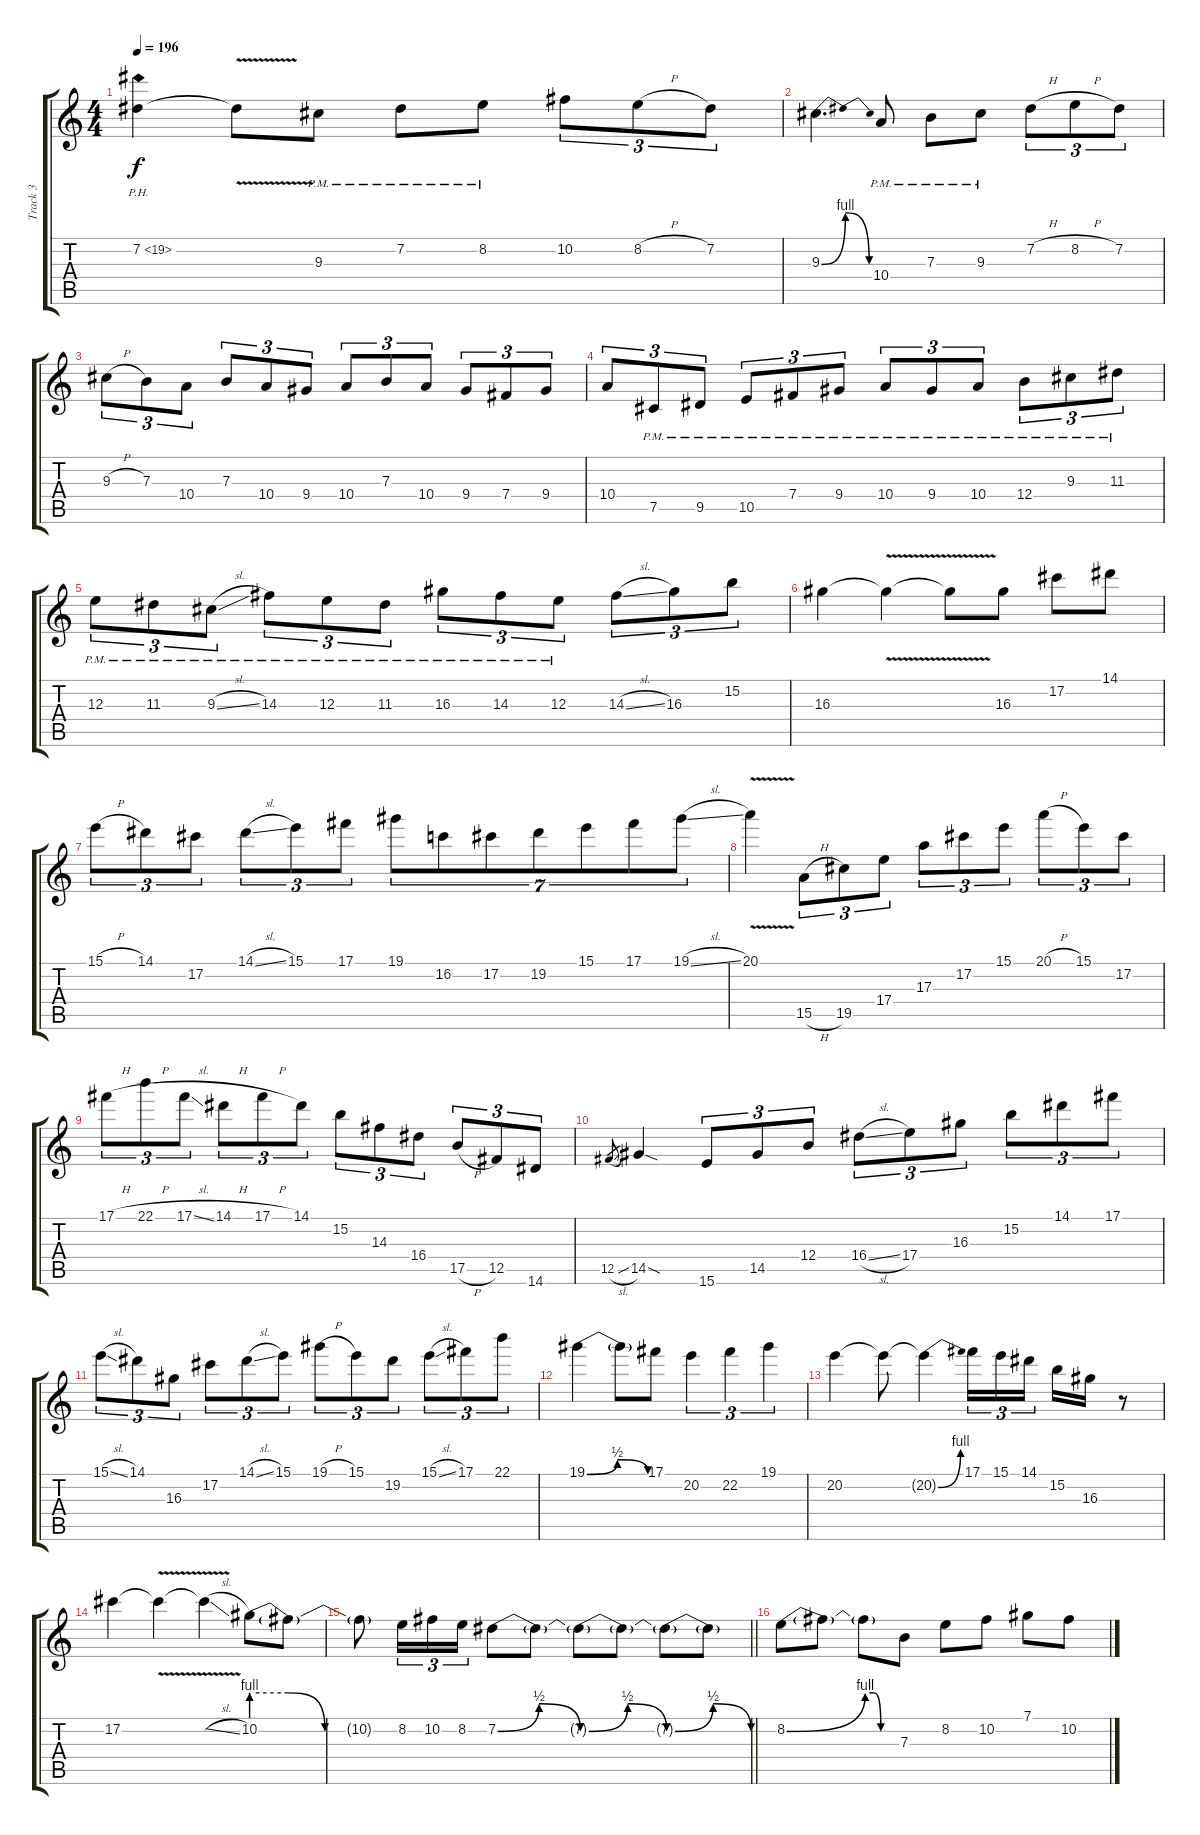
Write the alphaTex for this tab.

\track ("Track 3" "Track 3") {instrument distortionguitar}
\staff {score tabs}
\tuning (Db4 Ab3 E3 B2 Gb2 Db2) {hide}
\ts (4 4)
\tempo 196
\clef g2
\ks c
7.2{ph 12}.4{dy f} 7.2{v t}.8 9.3{pm}.8 7.2{pm}.8 8.2{pm}.8 10.2.8{tu (3 2)} 8.2{h}.8{tu (3 2)} 7.2.8{tu (3 2)} |
9.3{be (bendrelease 0 0 20 4 20 4 60 0)}.4{d} 10.4{pm}.8 7.3{pm}.8 9.3{pm}.8 7.2{h}.8{tu (3 2)} 8.2{h}.8{tu (3 2)} 7.2.8{tu (3 2)} |
9.3{h}.8{tu (3 2)} 7.3.8{tu (3 2)} 10.4.8{tu (3 2)} 7.3.8{tu (3 2)} 10.4.8{tu (3 2)} 9.4.8{tu (3 2)} 10.4.8{tu (3 2)} 7.3.8{tu (3 2)} 10.4.8{tu (3 2)} 9.4.8{tu (3 2)} 7.4.8{tu (3 2)} 9.4.8{tu (3 2)} |
10.4.8{tu (3 2)} 7.5{pm}.8{tu (3 2)} 9.5{pm}.8{tu (3 2)} 10.5{pm}.8{tu (3 2)} 7.4{pm}.8{tu (3 2)} 9.4{pm}.8{tu (3 2)} 10.4{pm}.8{tu (3 2)} 9.4{pm}.8{tu (3 2)} 10.4{pm}.8{tu (3 2)} 12.4{pm}.8{tu (3 2)} 9.3{pm}.8{tu (3 2)} 11.3{pm}.8{tu (3 2)} |
12.3{pm}.8{tu (3 2)} 11.3{pm}.8{tu (3 2)} 9.3{sl pm}.8{tu (3 2)} 14.3{pm}.8{tu (3 2)} 12.3{pm}.8{tu (3 2)} 11.3{pm}.8{tu (3 2)} 16.3{pm}.8{tu (3 2)} 14.3{pm}.8{tu (3 2)} 12.3{pm}.8{tu (3 2)} 14.3{sl}.8{tu (3 2)} 16.3.8{tu (3 2)} 15.2.8{tu (3 2)} |
16.3.4 16.3{v t}.4 16.3{t}.8 16.3.8 17.2.8 14.1.8 |
15.1{h}.8{tu (3 2)} 14.1.8{tu (3 2)} 17.2.8{tu (3 2)} 14.1{sl}.8{tu (3 2)} 15.1.8{tu (3 2)} 17.1.8{tu (3 2)} 19.1.8{tu (7 4)} 16.2.8{tu (7 4)} 17.2.8{tu (7 4)} 19.2.8{tu (7 4)} 15.1.8{tu (7 4)} 17.1.8{tu (7 4)} 19.1{sl}.8{tu (7 4)} |
20.1{v}.4 15.5{h}.8{tu (3 2)} 19.5.8{tu (3 2)} 17.4.8{tu (3 2)} 17.3.8{tu (3 2)} 17.2.8{tu (3 2)} 15.1.8{tu (3 2)} 20.1{h}.8{tu (3 2)} 15.1.8{tu (3 2)} 17.2.8{tu (3 2)} |
17.1{h}.8{tu (3 2)} 22.1{h}.8{tu (3 2)} 17.1{sl}.8{tu (3 2)} 14.1{h}.8{tu (3 2)} 17.1{h}.8{tu (3 2)} 14.1.8{tu (3 2)} 15.2.8{tu (3 2)} 14.3.8{tu (3 2)} 16.4.8{tu (3 2)} 17.5{h}.8{tu (3 2)} 12.5.8{tu (3 2)} 14.6.8{tu (3 2)} |
12.5{sl}.8{gr} 14.5{sod}.4 15.6.8{tu (3 2)} 14.5.8{tu (3 2)} 12.4.8{tu (3 2)} 16.4{sl}.8{tu (3 2)} 17.4.8{tu (3 2)} 16.3.8{tu (3 2)} 15.2.8{tu (3 2)} 14.1.8{tu (3 2)} 17.1.8{tu (3 2)} |
15.1{sl}.8{tu (3 2)} 14.1.8{tu (3 2)} 16.3.8{tu (3 2)} 17.2.8{tu (3 2)} 14.1{sl}.8{tu (3 2)} 15.1.8{tu (3 2)} 19.1{h}.8{tu (3 2)} 15.1.8{tu (3 2)} 19.2.8{tu (3 2)} 15.1{sl}.8{tu (3 2)} 17.1.8{tu (3 2)} 22.1.8{tu (3 2)} |
19.1{be (bendrelease 0 0 15 2 15 2 60 0)}.4 19.1{t}.8 17.1.8 20.2.4{tu (3 2)} 22.2.4{tu (3 2)} 19.1.4{tu (3 2)} |
20.2.4 20.2{t}.8 20.2{be (bend 0 0 60 4) t}.4 17.1.16{tu (3 2)} 15.1.16{tu (3 2)} 14.1.16{tu (3 2)} 15.2.16 16.3.16 r.8 |
17.2.4 17.2{v t}.4 17.2{sl t}.4 10.2{be (custom 0 4 15 4 30 0 60 0)}.8 10.2{t}.8 |
\barLineRight lightlight
10.2{t}.8 8.2.16{tu (3 2)} 10.2.16{tu (3 2)} 8.2.16{tu (3 2)} 7.2{be (bendrelease 0 0 15 2 15 2 60 0)}.8 7.2{t}.8 7.2{be (bendrelease 0 0 15 2 15 2 60 0) t}.8 7.2{t}.8 7.2{be (bendrelease 0 0 15 2 15 2 60 0) t}.8 7.2{t}.8 |
8.2{be (bend 0 0 60 4)}.8{balance 0} 8.2{t}.8 8.2{be (custom 0 4 15 4 30 0 60 0) t}.8 7.3.8 8.2.8 10.2.8 7.1.8 10.2.8
